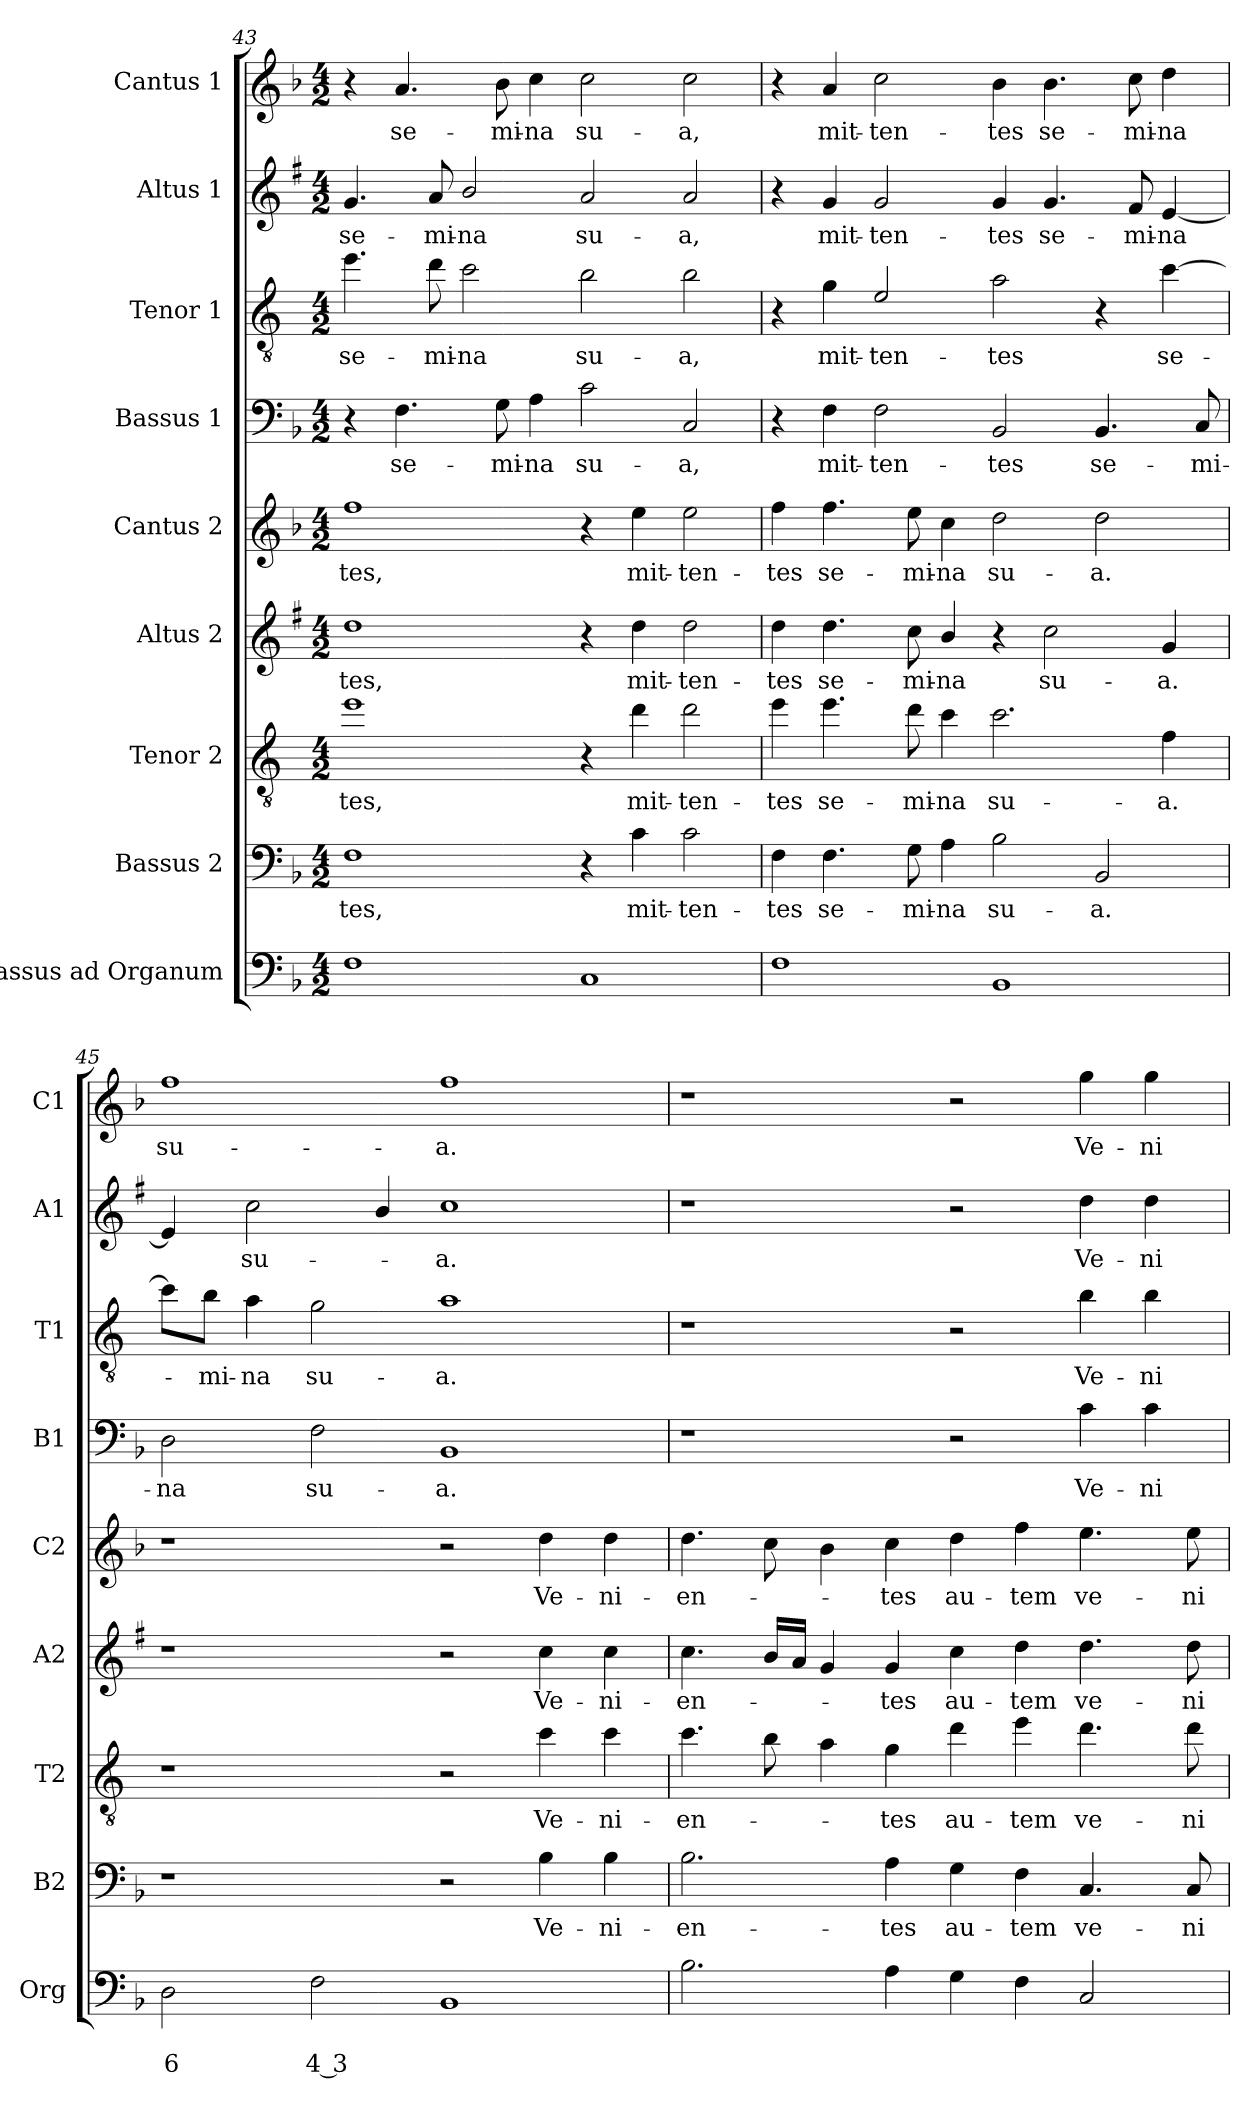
**kern	**text	**text	**kern	**text	**kern	**text	**kern	**text	**kern	**text	**kern	**text	**kern	**text	**kern	**text	**kern	**text
*part9	*part9	*part9	*part8	*part8	*part7	*part7	*part6	*part6	*part5	*part5	*part4	*part4	*part3	*part3	*part2	*part2	*part1	*part1
*staff9	*staff9	*staff9	*staff8	*staff8	*staff7	*staff7	*staff6	*staff6	*staff5	*staff5	*staff4	*staff4	*staff3	*staff3	*staff2	*staff2	*staff1	*staff1
*I"Bassus ad Organum	*	*	*I"Bassus 2	*	*I"Tenor 2	*	*I"Altus 2	*	*I"Cantus 2	*	*I"Bassus 1	*	*I"Tenor 1	*	*I"Altus 1	*	*I"Cantus 1	*
*I'Org	*	*	*I'B2	*	*I'T2	*	*I'A2	*	*I'C2	*	*I'B1	*	*I'T1	*	*I'A1	*	*I'C1	*
*clefF4	*	*	*clefF4	*	*clefGv2	*	*clefG2	*	*clefG2	*	*clefF4	*	*clefGv2	*	*clefG2	*	*clefG2	*
*	*	*	*	*	*ITrd4c7	*	*ITrd1c2	*	*	*	*	*	*ITrd4c7	*	*ITrd1c2	*	*	*
*k[b-]	*	*	*k[b-]	*	*k[b-]	*	*k[b-]	*	*k[b-]	*	*k[b-]	*	*k[b-]	*	*k[b-]	*	*k[b-]	*
*F:	*	*	*F:	*	*F:	*	*F:	*	*F:	*	*F:	*	*F:	*	*F:	*	*F:	*
*M4/2	*	*	*M4/2	*	*M4/2	*	*M4/2	*	*M4/2	*	*M4/2	*	*M4/2	*	*M4/2	*	*M4/2	*
=43	=43	=43	=43	=43	=43	=43	=43	=43	=43	=43	=43	=43	=43	=43	=43	=43	=43	=43
!	!	!	!	!LO:LY:b	!	!LO:LY:b	!	!LO:LY:b	!	!LO:LY:b	!	!	!	!LO:LY:b	!	!LO:LY:b	!	!
1F	.	.	1F	-tes,	1a	-tes,	1cc	-tes,	1ff	-tes,	4r	.	4.a\	se-	4.f/	se-	4r	.
!	!	!	!	!	!	!	!	!	!	!	!	!LO:LY:b	!	!	!	!	!	!LO:LY:b
.	.	.	.	.	.	.	.	.	.	.	4.F\	se-	.	.	.	.	4.a/	se-
!	!	!	!	!	!	!	!	!	!	!	!	!	!	!LO:LY:b	!	!LO:LY:b	!	!
.	.	.	.	.	.	.	.	.	.	.	.	.	8g\	-mi-	8g/	-mi-	.	.
!	!	!	!	!	!	!	!	!	!	!	!	!	!	!LO:LY:b	!	!LO:LY:b	!	!
.	.	.	.	.	.	.	.	.	.	.	.	.	2f\	-na	2a/	-na	.	.
!	!	!	!	!	!	!	!	!	!	!	!	!LO:LY:b	!	!	!	!	!	!LO:LY:b
.	.	.	.	.	.	.	.	.	.	.	8G\	-mi-	.	.	.	.	8b-\	-mi-
!	!	!	!	!	!	!	!	!	!	!	!	!LO:LY:b	!	!	!	!	!	!LO:LY:b
.	.	.	.	.	.	.	.	.	.	.	4A\	-na	.	.	.	.	4cc\	-na
!	!	!	!	!	!	!	!	!	!	!	!	!LO:LY:b	!	!LO:LY:b	!	!LO:LY:b	!	!LO:LY:b
1C	.	.	4r	.	4r	.	4r	.	4r	.	2c\	su-	2e\	su-	2g/	su-	2cc\	su-
!	!	!	!	!LO:LY:b	!	!LO:LY:b	!	!LO:LY:b	!	!LO:LY:b	!	!	!	!	!	!	!	!
.	.	.	4c\	mit-	4g\	mit-	4cc\	mit-	4ee\	mit-	.	.	.	.	.	.	.	.
!	!	!	!	!LO:LY:b	!	!LO:LY:b	!	!LO:LY:b	!	!LO:LY:b	!	!LO:LY:b	!	!LO:LY:b	!	!LO:LY:b	!	!LO:LY:b
.	.	.	2c\	-ten-	2g\	-ten-	2cc\	-ten-	2ee\	-ten-	2C/	-a,	2e\	-a,	2g/	-a,	2cc\	-a,
=44	=44	=44	=44	=44	=44	=44	=44	=44	=44	=44	=44	=44	=44	=44	=44	=44	=44	=44
!	!	!	!	!LO:LY:b	!	!LO:LY:b	!	!LO:LY:b	!	!LO:LY:b	!	!	!	!	!	!	!	!
1F	.	.	4F\	-tes	4a\	-tes	4cc\	-tes	4ff\	-tes	4r	.	4r	.	4r	.	4r	.
!	!	!	!	!LO:LY:b	!	!LO:LY:b	!	!LO:LY:b	!	!LO:LY:b	!	!LO:LY:b	!	!LO:LY:b	!	!LO:LY:b	!	!LO:LY:b
.	.	.	4.F\	se-	4.a\	se-	4.cc\	se-	4.ff\	se-	4F\	mit-	4c\	mit-	4f/	mit-	4a/	mit-
!	!	!	!	!	!	!	!	!	!	!	!	!LO:LY:b	!	!LO:LY:b	!	!LO:LY:b	!	!LO:LY:b
.	.	.	.	.	.	.	.	.	.	.	2F\	-ten-	2A/	-ten-	2f/	-ten-	2cc\	-ten-
!	!	!	!	!LO:LY:b	!	!LO:LY:b	!	!LO:LY:b	!	!LO:LY:b	!	!	!	!	!	!	!	!
.	.	.	8G\	-mi-	8g\	-mi-	8b-\	-mi-	8ee\	-mi-	.	.	.	.	.	.	.	.
!	!	!	!	!LO:LY:b	!	!LO:LY:b	!	!LO:LY:b	!	!LO:LY:b	!	!	!	!	!	!	!	!
.	.	.	4A\	-na	4f\	-na	4a/	-na	4cc\	-na	.	.	.	.	.	.	.	.
!	!	!	!	!LO:LY:b	!	!LO:LY:b	!	!	!	!LO:LY:b	!	!LO:LY:b	!	!LO:LY:b	!	!LO:LY:b	!	!LO:LY:b
1BB-	.	.	2B-\	su-	2.f\	su-	4r	.	2dd\	su-	2BB-/	-tes	2d\	-tes	4f/	-tes	4b-\	-tes
!	!	!	!	!	!	!	!	!LO:LY:b	!	!	!	!	!	!	!	!LO:LY:b	!	!LO:LY:b
.	.	.	.	.	.	.	2b-\	su-	.	.	.	.	.	.	4.f/	se-	4.b-\	se-
!	!	!	!	!LO:LY:b	!	!	!	!	!	!LO:LY:b	!	!LO:LY:b	!	!	!	!	!	!
.	.	.	2BB-/	-a.	.	.	.	.	2dd\	-a.	4.BB-/	se-	4r	.	.	.	.	.
!	!	!	!	!	!	!	!	!	!	!	!	!	!	!	!	!LO:LY:b	!	!LO:LY:b
.	.	.	.	.	.	.	.	.	.	.	.	.	.	.	8e/	-mi-	8cc\	-mi-
!	!	!	!	!	!	!LO:LY:b	!	!LO:LY:b	!	!	!	!	!	!LO:LY:b	!	!LO:LY:b	!	!LO:LY:b
.	.	.	.	.	4B-\	-a.	4f/	-a.	.	.	.	.	[4f\	se-	[4d/	-na	4dd\	-na
!	!	!	!	!	!	!	!	!	!	!	!	!LO:LY:b	!	!	!	!	!	!
.	.	.	.	.	.	.	.	.	.	.	8C/	-mi-	.	.	.	.	.	.
!!LO:LB:g=z
=45	=45	=45	=45	=45	=45	=45	=45	=45	=45	=45	=45	=45	=45	=45	=45	=45	=45	=45
!	!	!LO:LY:b	!	!	!	!	!	!	!	!	!	!LO:LY:b	!	!	!	!	!	!LO:LY:b
2D\	.	6	1r	.	1r	.	1r	.	1r	.	2D\	-na	8f\L]	.	4d/]	.	1ff	su-
!	!	!	!	!	!	!	!	!	!	!	!	!	!	!LO:LY:b	!	!	!	!
.	.	.	.	.	.	.	.	.	.	.	.	.	8e\J	-mi-	.	.	.	.
!	!	!	!	!	!	!	!	!	!	!	!	!	!	!LO:LY:b	!	!LO:LY:b	!	!
.	.	.	.	.	.	.	.	.	.	.	.	.	4d\	-na	2b-\	su-	.	.
!	!	!LO:LY:b	!	!	!	!	!	!	!	!	!	!LO:LY:b	!	!LO:LY:b	!	!	!	!
2F\	.	4 3	.	.	.	.	.	.	.	.	2F\	su-	2c\	su-	.	.	.	.
.	.	.	.	.	.	.	.	.	.	.	.	.	.	.	4a/	.	.	.
!	!	!	!	!	!	!	!	!	!	!	!	!LO:LY:b	!	!LO:LY:b	!	!LO:LY:b	!	!LO:LY:b
1BB-	.	.	2r	.	2r	.	2r	.	2r	.	1BB-	-a.	1d	-a.	1b-	-a.	1ff	-a.
!	!	!	!	!LO:LY:b	!	!LO:LY:b	!	!LO:LY:b	!	!LO:LY:b	!	!	!	!	!	!	!	!
.	.	.	4B-\	Ve-	4f\	Ve-	4b-\	Ve-	4dd\	Ve-	.	.	.	.	.	.	.	.
!	!	!	!	!LO:LY:b	!	!LO:LY:b	!	!LO:LY:b	!	!LO:LY:b	!	!	!	!	!	!	!	!
.	.	.	4B-\	-ni-	4f\	-ni-	4b-\	-ni-	4dd\	-ni-	.	.	.	.	.	.	.	.
=46	=46	=46	=46	=46	=46	=46	=46	=46	=46	=46	=46	=46	=46	=46	=46	=46	=46	=46
!	!	!	!	!LO:LY:b	!	!LO:LY:b	!	!LO:LY:b	!	!LO:LY:b	!	!	!	!	!	!	!	!
2.B-\	.	.	2.B-\	-en-	4.f\	-en-	4.b-\	-en-	4.dd\	-en-	1r	.	1r	.	1r	.	1r	.
.	.	.	.	.	8e\	.	16a/LL	.	8cc\	.	.	.	.	.	.	.	.	.
.	.	.	.	.	.	.	16g/JJ	.	.	.	.	.	.	.	.	.	.	.
.	.	.	.	.	4d\	.	4f/	.	4b-\	.	.	.	.	.	.	.	.	.
!	!	!	!	!LO:LY:b	!	!LO:LY:b	!	!LO:LY:b	!	!LO:LY:b	!	!	!	!	!	!	!	!
4A\	.	.	4A\	-tes	4c\	-tes	4f/	-tes	4cc\	-tes	.	.	.	.	.	.	.	.
!	!	!	!	!LO:LY:b	!	!LO:LY:b	!	!LO:LY:b	!	!LO:LY:b	!	!	!	!	!	!	!	!
4G\	.	.	4G\	au-	4g\	au-	4b-\	au-	4dd\	au-	2r	.	2r	.	2r	.	2r	.
!	!	!	!	!LO:LY:b	!	!LO:LY:b	!	!LO:LY:b	!	!LO:LY:b	!	!	!	!	!	!	!	!
4F\	.	.	4F\	-tem	4a\	-tem	4cc\	-tem	4ff\	-tem	.	.	.	.	.	.	.	.
!	!	!	!	!LO:LY:b	!	!LO:LY:b	!	!LO:LY:b	!	!LO:LY:b	!	!LO:LY:b	!	!LO:LY:b	!	!LO:LY:b	!	!LO:LY:b
2C/	.	.	4.C/	ve-	4.g\	ve-	4.cc\	ve-	4.ee\	ve-	4c\	Ve-	4e\	Ve-	4cc\	Ve-	4gg\	Ve-
!	!	!	!	!	!	!	!	!	!	!	!	!LO:LY:b	!	!LO:LY:b	!	!LO:LY:b	!	!LO:LY:b
.	.	.	.	.	.	.	.	.	.	.	4c\	-ni-	4e\	-ni-	4cc\	-ni-	4gg\	-ni-
!	!	!	!	!LO:LY:b	!	!LO:LY:b	!	!LO:LY:b	!	!LO:LY:b	!	!	!	!	!	!	!	!
.	.	.	8C/	-ni-	8g\	-ni-	8cc\	-ni-	8ee\	-ni-	.	.	.	.	.	.	.	.
=	=	=	=	=	=	=	=	=	=	=	=	=	=	=	=	=	=	=
*-	*-	*-	*-	*-	*-	*-	*-	*-	*-	*-	*-	*-	*-	*-	*-	*-	*-	*-
